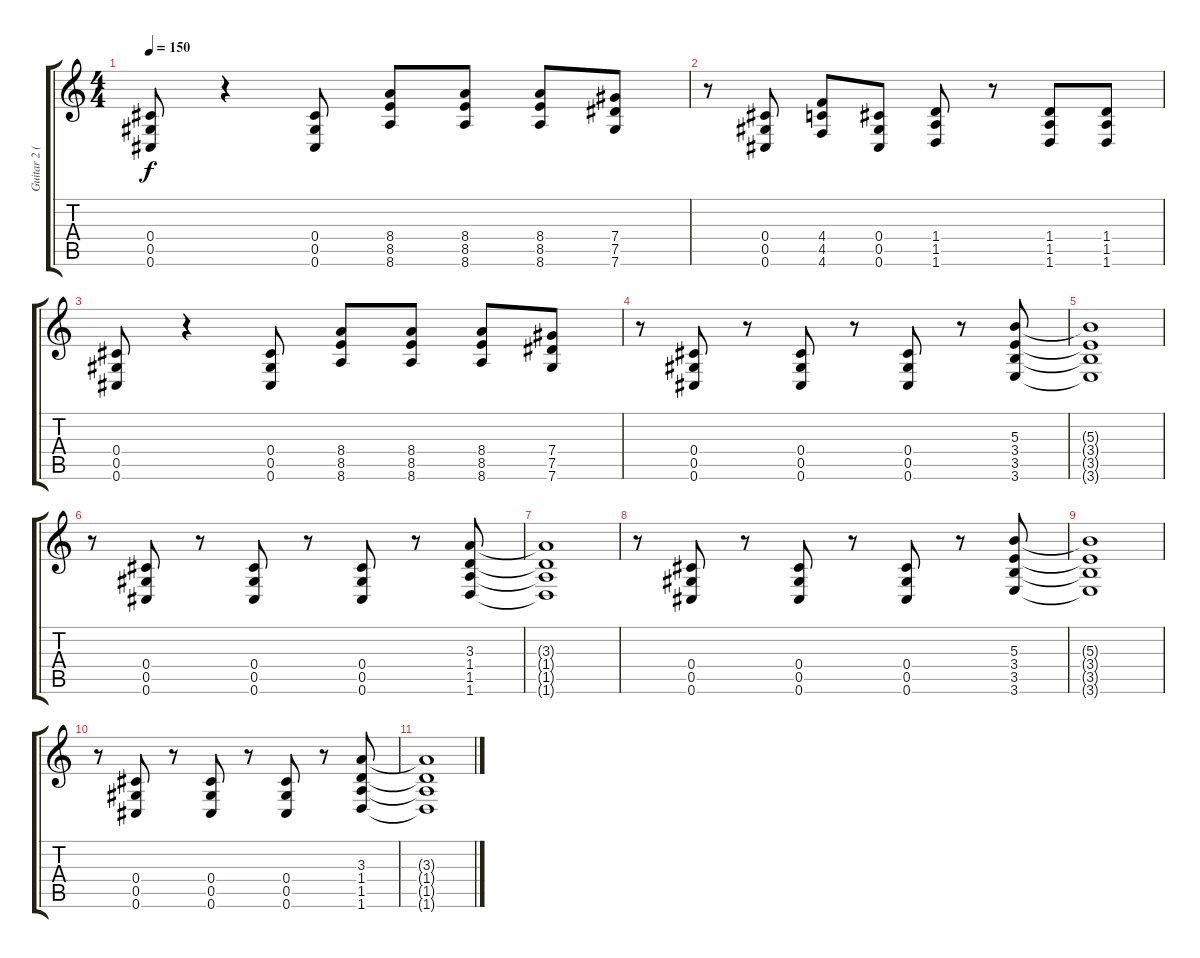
\track ("Guitar 2 (Brad)" "Guitar 2 (") {instrument overdrivenguitar}
\staff {score tabs}
\tuning (Eb4 Bb3 Gb3 Db3 Ab2 Db2) {hide}
\ts (4 4)
\tempo 150
\clef g2
\ks c
(0.4 0.5 0.6).8{dy f} r.4 (0.4 0.5 0.6).8 (8.4 8.5 8.6).8 (8.4 8.5 8.6).8 (8.4 8.5 8.6).8 (7.4 7.5 7.6).8 |
r.8 (0.4 0.5 0.6).8 (4.4 4.5 4.6).8 (0.4 0.5 0.6).8 (1.4 1.5 1.6).8 r.8 (1.4 1.5 1.6).8 (1.4 1.5 1.6).8 |
(0.4 0.5 0.6).8 r.4 (0.4 0.5 0.6).8 (8.4 8.5 8.6).8 (8.4 8.5 8.6).8 (8.4 8.5 8.6).8 (7.4 7.5 7.6).8 |
r.8 (0.4 0.5 0.6).8 r.8 (0.4 0.5 0.6).8 r.8 (0.4 0.5 0.6).8 r.8 (5.3 3.4 3.5 3.6).8 |
(5.3{t} 3.4{t} 3.5{t} 3.6{t}).1 |
r.8 (0.4 0.5 0.6).8 r.8 (0.4 0.5 0.6).8 r.8 (0.4 0.5 0.6).8 r.8 (3.3 1.4 1.5 1.6).8 |
(3.3{t} 1.4{t} 1.5{t} 1.6{t}).1 |
r.8 (0.4 0.5 0.6).8 r.8 (0.4 0.5 0.6).8 r.8 (0.4 0.5 0.6).8 r.8 (5.3 3.4 3.5 3.6).8 |
(5.3{t} 3.4{t} 3.5{t} 3.6{t}).1 |
r.8 (0.4 0.5 0.6).8 r.8 (0.4 0.5 0.6).8 r.8 (0.4 0.5 0.6).8 r.8 (3.3 1.4 1.5 1.6).8 |
(3.3{t} 1.4{t} 1.5{t} 1.6{t}).1
